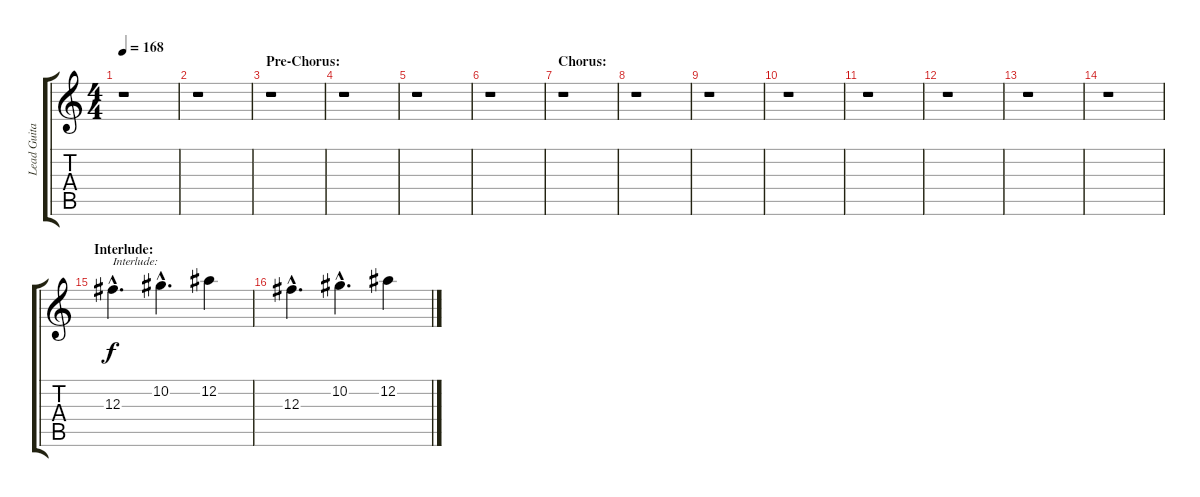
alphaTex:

\track ("Lead Guitar 2" "Lead Guita") {instrument distortionguitar}
\staff {score tabs}
\tuning (Eb4 Bb3 Gb3 Db3 Ab2 Eb2) {hide}
\ts (4 4)
\tempo 168
\clef g2
\ks c
r.1{dy f} |
r.1 |
\section ("" "Pre-Chorus:")
r.1 |
r.1 |
r.1 |
r.1 |
\section ("" "Chorus:")
r.1 |
r.1 |
r.1 |
r.1 |
r.1 |
r.1 |
r.1 |
r.1 |
\section ("" "Interlude:")
12.3{hac}.4{d txt "Interlude:"} 10.2{hac}.4{d} 12.2.4 |
12.3{hac}.4{d} 10.2{hac}.4{d} 12.2.4
